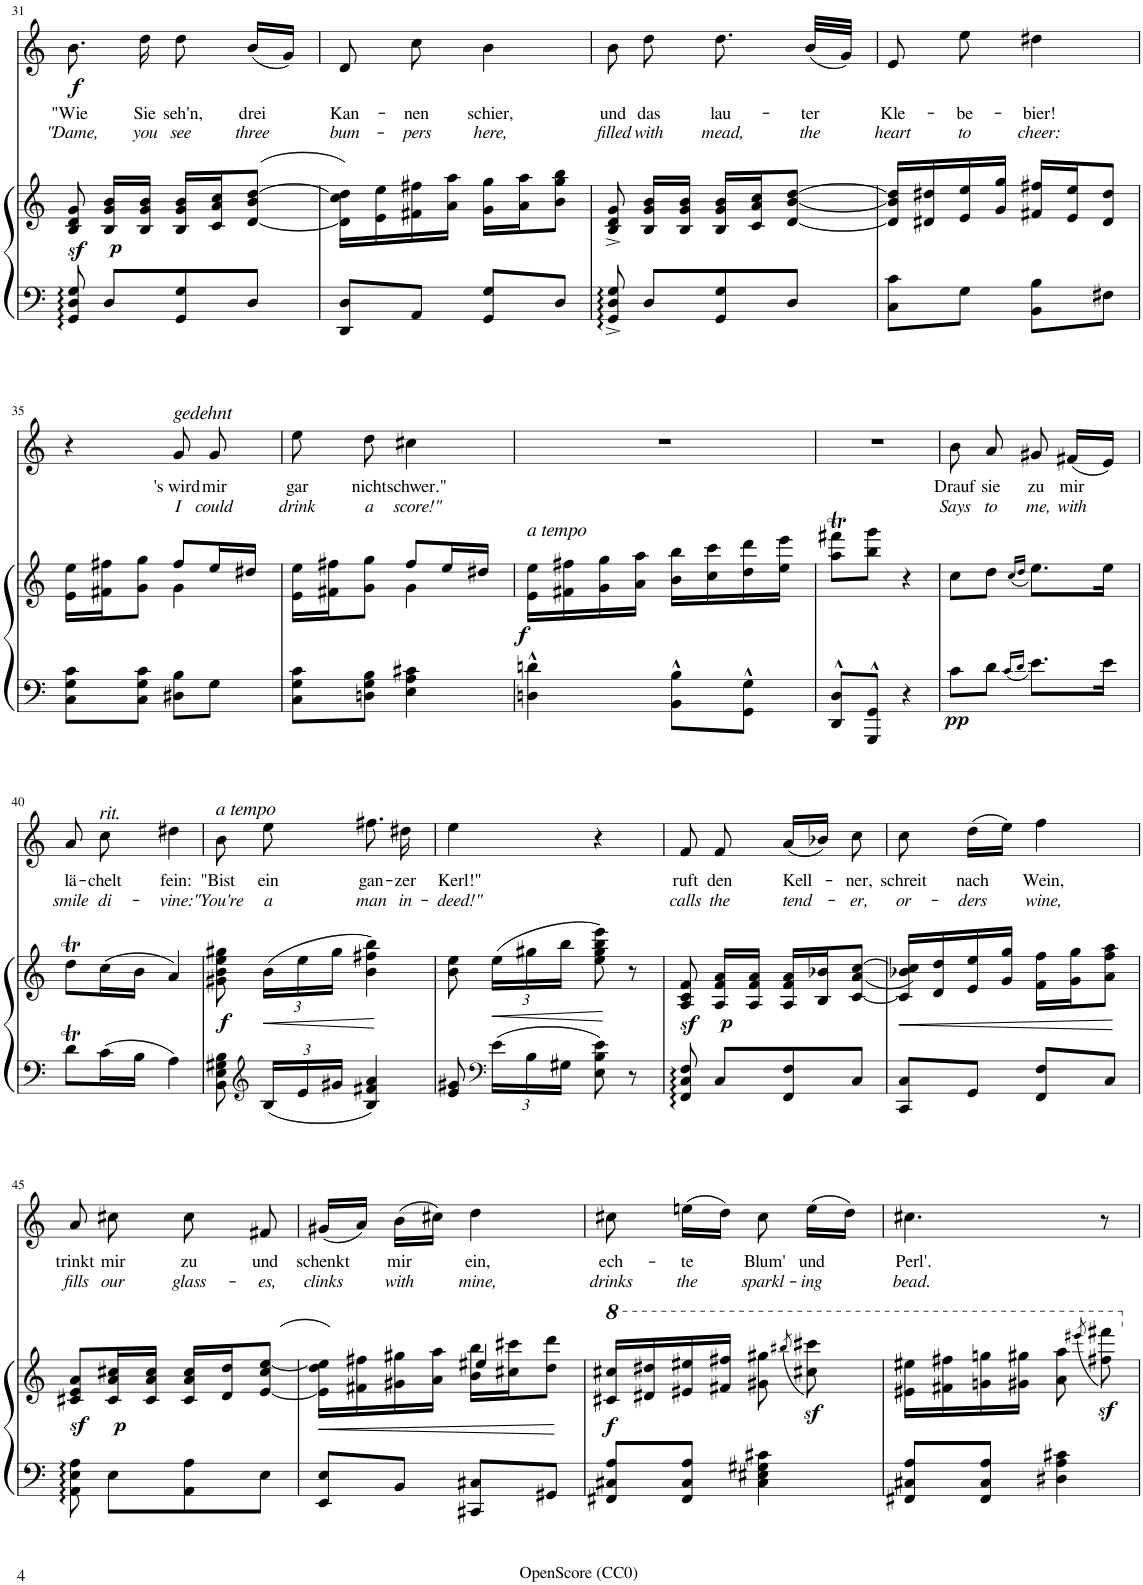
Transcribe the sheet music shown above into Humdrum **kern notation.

**kern	**kern	**dynam	**kern	**text	**text	**dynam
*part2	*part2	*part2	*part1	*part1	*part1	*part1
*staff3	*staff2	*staff2/3	*staff1	*staff1	*staff1	*staff1
*I"Piano	*	*	*I"Voice	*	*	*
*I'Pno	*	*	*	*	*	*
!!LO:PB:g=z
*clefF4	*clefG2	*	*clefG2	*	*	*
*k[]	*k[]	*	*k[]	*	*	*
*M4/8	*M4/8	*	*M4/8	*	*	*
=31	=31	=31	=31	=31	=31	=31
!	!	!	!	!LO:LY:b	!LO:LY:b	!LO:DY:b
8GG/ 8D/ 8G/	8B/z< 8d/z< 8g/z<	.	8.b\	"Wie	"Dame,	f
!	!	!LO:DY:b	!	!	!	!
8D/L	16B/ 16g/ 16b/LL	p	.	.	.	.
!	!	!	!	!LO:LY:b	!LO:LY:b	!
.	16B/ 16g/ 16b/JJ	.	16dd\	Sie	you	.
!	!	!	!	!LO:LY:b	!LO:LY:b	!
8GG/ 8G/	16B/ 16g/ 16b/LL	.	8dd\	seh'n,	see	.
.	16c/ 16a/ 16cc/J	.	.	.	.	.
!	!	!	!	!LO:LY:b	!LO:LY:b	!
8D/J	([8d/ 8b/ [8dd/J	.	(16b/LL	drei	three	.
.	.	.	16g/JJ)	.	.	.
=32	=32	=32	=32	=32	=32	=32
!	!	!	!	!LO:LY:b	!LO:LY:b	!
8DD/ 8D/L	16d\] 16cc\ 16dd\]LL)	.	8d/	Kan-	bum-	.
.	16e\ 16ee\	.	.	.	.	.
!	!	!	!	!LO:LY:b	!LO:LY:b	!
8AA/J	16f#X\ 16ff#X\	.	8cc\	-nen	-pers	.
.	16a\ 16aa\JJ	.	.	.	.	.
!	!	!	!	!LO:LY:b	!LO:LY:b	!
8GG/ 8G/L	16g\ 16gg\LL	.	4b\	schier,	here,	.
.	16a\ 16aa\J	.	.	.	.	.
8D/J	8b\ 8gg\ 8bb\J	.	.	.	.	.
=33	=33	=33	=33	=33	=33	=33
!	!	!	!	!LO:LY:b	!LO:LY:b	!
8GG/^ 8D/^ 8G/^	8B/^ 8d/^ 8g/^	.	8b\	und	filled	.
!	!	!	!	!LO:LY:b	!LO:LY:b	!
8D/L	16B/ 16g/ 16b/LL	.	8dd\	das	with	.
.	16B/ 16g/ 16b/JJ	.	.	.	.	.
!	!	!	!	!LO:LY:b	!LO:LY:b	!
8GG/ 8G/	16B/ 16g/ 16b/LL	.	8.dd\	lau-	mead,	.
.	16c/ 16a/ 16cc/J	.	.	.	.	.
8D/J	[8d/ [8b/ [8dd/J	.	.	.	.	.
!	!	!	!	!LO:LY:b	!LO:LY:b	!
.	.	.	(32b/LLL	-ter	the	.
.	.	.	32g/JJJ)	.	.	.
=34	=34	=34	=34	=34	=34	=34
!	!	!	!	!LO:LY:b	!LO:LY:b	!
8C\ 8c\L	16d/] 16b/] 16dd/]LL	.	8e/	Kle-	heart	.
.	16d#X/ 16dd#X/	.	.	.	.	.
!	!	!	!	!LO:LY:b	!LO:LY:b	!
8G\J	16e/ 16ee/	.	8ee\	-be-	to	.
.	16g/ 16gg/JJ	.	.	.	.	.
!	!	!	!	!LO:LY:b	!LO:LY:b	!
8BB\ 8B\L	16f#X/ 16ff#X/LL	.	4dd#X\	-bier!	cheer:	.
.	16e/ 16ee/J	.	.	.	.	.
8F#X\J	8d#/ 8dd#/J	.	.	.	.	.
!!LO:LB:g=z
=35	=35	=35	=35	=35	=35	=35
*	*^	*	*	*	*	*
8C\ 8G\ 8c\L	4ryy	16e\ 16ee\LL	.	4r	.	.	.
.	.	16f#X\ 16ff#X\J	.	.	.	.	.
8C\ 8G\ 8c\J	.	8g\ 8gg\J	.	.	.	.	.
!	!	!	!	!LO:TX:a:i:t=gedehnt	!	!	!
!	!	!	!	!	!LO:LY:b	!LO:LY:b	!
8D#X\ 8B\L	8ff#/L	4g\	.	8g/	's wird	I	.
!	!	!	!	!	!LO:LY:b	!LO:LY:b	!
8G\J	16ee/L	.	.	8g/	mir	could	.
.	16dd#X/JJ	.	.	.	.	.	.
=36	=36	=36	=36	=36	=36	=36	=36
!	!	!	!	!	!LO:LY:b	!LO:LY:b	!
8C\ 8G\ 8c\L	4ryy	16e\ 16ee\LL	.	8ee\	gar	drink	.
.	.	16f#X\ 16ff#X\J	.	.	.	.	.
!	!	!	!	!	!LO:LY:b	!LO:LY:b	!
8Dn\ 8G\ 8B\J	.	8g\ 8gg\J	.	8dd\	nicht	a	.
!	!	!	!	!	!LO:LY:b	!LO:LY:b	!
4E\ 4A\ 4c#X\	8ff#/L	4g\	.	4cc#X,\	schwer."	score!"	.
.	16ee/L	.	.	.	.	.	.
.	16dd#X/JJ	.	.	.	.	.	.
*	*v	*v	*	*	*	*	*
=37	=37	=37	=37	=37	=37	=37
!	!	!	!LO:TX:b:i:t=a tempo	!	!	!
!	!	!LO:DY:b	!	!	!	!
4Dn\^^ 4dn\^^	16e\ 16ee\LL	f	2r	.	.	.
.	16f#X\ 16ff#X\	.	.	.	.	.
.	16g\ 16gg\	.	.	.	.	.
.	16a\ 16aa\JJ	.	.	.	.	.
8BB\^^ 8B\^^L	16b\ 16bb\LL	.	.	.	.	.
.	16cc\ 16ccc\	.	.	.	.	.
8GG\^^ 8G\^^J	16dd\ 16ddd\	.	.	.	.	.
.	16ee\ 16eee\JJ	.	.	.	.	.
=38	=38	=38	=38	=38	=38	=38
8DD/^^ 8D/^^L	8aa\T 8fff#X\TL	.	2r	.	.	.
8GGG/^^ 8GG/^^J	8bb\ 8ggg\J	.	.	.	.	.
4r	4r	.	.	.	.	.
=39	=39	=39	=39	=39	=39	=39
!	!	!LO:DY:b=2	!	!LO:LY:b	!LO:LY:b	!
8c\L	8cc\L	pp	8b\	Drauf	Says	.
!	!	!	!	!LO:LY:b	!LO:LY:b	!
8d\J	8dd\J	.	8a/	sie	to	.
16qc/LL	(16qcc/LL	.	.	.	.	.
16qd/JJ	16qdd/JJ	.	.	.	.	.
!	!	!	!	!LO:LY:b	!LO:LY:b	!
8.e\L	8.ee\L)	.	8g#X/	zu	me,	.
!	!	!	!	!LO:LY:b	!LO:LY:b	!
.	.	.	(16f#X/LL	mir	with	.
16e\Jk	16ee\Jk	.	16e/JJ)	.	.	.
!!LO:LB:g=z
=40	=40	=40	=40	=40	=40	=40
!	!	!	!	!LO:LY:b	!LO:LY:b	!
8dT\L	8ddT\L	.	8a/	lä-	smile	.
!	!	!	!LO:TX:a:i:t=rit.	!	!	!
!	!	!	!	!LO:LY:b	!LO:LY:b	!
16c\L	(16cc\L	.	8cc\	-chelt	di-	.
16B\JJ	16b\JJ	.	.	.	.	.
!	!	!	!	!LO:LY:b	!LO:LY:b	!
4A\	4a/)	.	4dd#X\	fein:	-vine:	.
=41	=41	=41	=41	=41	=41	=41
!	!	!	!LO:TX:a:i:t=a tempo	!	!	!
!	!	!LO:DY:b	!	!LO:LY:b	!LO:LY:b	!
8BB\ 8E\ 8G#X\ 8B\	8g#X\ 8b\ 8ee\ 8gg#X\	f	8b\	"Bist	"You're	.
*clefG2	*	*	*	*	*	*
*Xbrackettup	*Xbrackettup	*	*	*	*	*
!	!	!LO:HP:b	!	!LO:LY:b	!LO:LY:b	!
24B/LL	(24b\LL	<	8ee\	ein	a	.
24e/	24ee\	.	.	.	.	.
24g#X/JJ	24gg#\JJ	.	.	.	.	.
!	!	!	!	!LO:LY:b	!LO:LY:b	!
4B/ 4f#X/ 4a/	4b\ 4ff#X\ 4bb\)	[	8.ff#X\	gan-	man	.
!	!	!	!	!LO:LY:b	!LO:LY:b	!
.	.	.	16dd#X\	-zer	in-	.
=42	=42	=42	=42	=42	=42	=42
!	!	!	!	!LO:LY:b	!LO:LY:b	!
8e/ 8g#X/	8b\ 8ee\	.	4ee\	Kerl!"	-deed!"	.
*clefF4	*	*	*	*	*	*
!	!	!LO:HP:b	!	!	!	!
24e\LL	(24ee\LL	<	.	.	.	.
24B\	24gg#X\	.	.	.	.	.
24G#X\JJ	24bb\JJ	.	.	.	.	.
8E\ 8B\ 8e\	8ee\ 8gg#\ 8bb\ 8eee\)	[	4r	.	.	.
8r	8r	.	.	.	.	.
=43	=43	=43	=43	=43	=43	=43
!	!	!	!	!LO:LY:b	!LO:LY:b	!
8FF/ 8C/ 8F/	8A/z< 8c/z< 8f/z<	.	8f/	ruft	calls	.
!	!	!LO:DY:b	!	!LO:LY:b	!LO:LY:b	!
8C/L	16A/ 16f/ 16a/LL	p	8f/	den	the	.
.	16A/ 16f/ 16a/JJ	.	.	.	.	.
!	!	!	!	!LO:LY:b	!LO:LY:b	!
8FF/ 8F/	16A/ 16f/ 16a/LL	.	(16a/LL	Kell-	tend-	.
.	16B/ 16b-X/J	.	16b-X/JJ)	.	.	.
!	!	!	!	!LO:LY:b	!LO:LY:b	!
8C/J	([8c/ 8a/ [8cc/J	.	8cc\	-ner,	-er,	.
=44	=44	=44	=44	=44	=44	=44
!	!	!LO:HP:b	!	!LO:LY:b	!LO:LY:b	!
8CC/ 8C/L	16c/] 16b-X/ 16cc/]LL)	<	8cc\	schreit	or-	.
.	16d/ 16dd/	.	.	.	.	.
!	!	!	!	!LO:LY:b	!LO:LY:b	!
8GG/J	16e/ 16ee/	.	(16dd\LL	nach	-ders	.
.	16g/ 16gg/JJ	.	16ee\JJ)	.	.	.
!	!	!	!	!LO:LY:b	!LO:LY:b	!
8FF/ 8F/L	16f\ 16ff\LL	.	4ff\	Wein,	wine,	.
.	16g\ 16gg\J	.	.	.	.	.
8C/J	8a\ 8ff\ 8aa\J	[	.	.	.	.
!!LO:LB:g=z
=45	=45	=45	=45	=45	=45	=45
!	!	!	!	!LO:LY:b	!LO:LY:b	!
8AA\ 8E\ 8A\	8c#X/z< 8e/z< 8a/z<L	.	8a/	trinkt	fills	.
!	!	!LO:DY:b	!	!LO:LY:b	!LO:LY:b	!
8E\L	16c#/ 16a/ 16cc#X/L	p	8cc#X\	mir	our	.
.	16c#/ 16a/ 16cc#/JJ	.	.	.	.	.
!	!	!	!	!LO:LY:b	!LO:LY:b	!
8AA\ 8A\	16c#/ 16a/ 16cc#/LL	.	8cc#\	zu	glass-	.
.	16d/ 16dd/J	.	.	.	.	.
!	!	!	!	!LO:LY:b	!LO:LY:b	!
8E\J	([8e/ 8cc#/ [8ee/J	.	8f#X/	und	-es,	.
=46	=46	=46	=46	=46	=46	=46
!	!	!LO:HP:b	!	!LO:LY:b	!LO:LY:b	!
*	*^	*	*	*	*	*
8EE/ 8E/L	4ryy)	16e\] 16dd\ 16ee\]LL	<	(16g#X/LL	schenkt	clinks	.
.	.	16f#X\ 16ff#X\	.	16a/JJ)	.	.	.
!	!	!	!	!	!LO:LY:b	!LO:LY:b	!
8BB/J	.	16g#X\ 16gg#X\	.	(16b\LL	mir	with	.
.	.	16a\ 16aa\JJ	.	16cc#X\JJ)	.	.	.
!	!	!	!	!	!LO:LY:b	!LO:LY:b	!
8CC#X/ 8C#X/L	4ee#X/	16b\ 16bb\LL	.	4dd\	ein,	mine,	.
.	.	16cc#X\ 16ccc#X\J	.	.	.	.	.
8GG#X/J	.	8dd\ 8ddd\J	[	.	.	.	.
*	*v	*v	*	*	*	*	*
=47	=47	=47	=47	=47	=47	=47
*	*8va	*	*	*	*	*
*	*^	*	*	*	*	*
!	!	!	!LO:DY:b	!	!LO:LY:b	!LO:LY:b	!
*	*v	*v	*	*	*	*	*
8FF#X/ 8C#X/ 8A/L	16cc#X/ 16ccc#X/LL	f	8cc#X\	ech-	drinks	.
.	16dd#X/ 16ddd#X/	.	.	.	.	.
!	!	!	!	!LO:LY:b	!LO:LY:b	!
8FF#/ 8C#/ 8A/J	16ee#X/ 16eee#X/	.	(16een\LL	-te	the	.
.	16ff#X/ 16fff#X/JJ	.	16dd\JJ)	.	.	.
!	!	!	!	!LO:LY:b	!LO:LY:b	!
4C#\ 4E#X\ 4G#X\ 4c#X\	8gg#X\ 8ggg#X\	.	8cc#\	Blum'	sparkl-	.
.	(8qbbb#X/	.	.	.	.	.
!	!	!	!	!LO:LY:b	!LO:LY:b	!
.	8ccc#X\z< 8cccc#X\z<)	.	(16ee\LL	und	-ing	.
.	.	.	16dd\JJ)	.	.	.
=48	=48	=48	=48	=48	=48	=48
!	!	!	!	!LO:LY:b	!LO:LY:b	!
8FF#X/ 8C#X/ 8A/L	16ee#X\ 16eee#X\LL	.	4.cc#X\	Perl'.	bead.	.
.	16ff#X\ 16fff#X\	.	.	.	.	.
8FF#/ 8C#/ 8A/J	16ggn\ 16gggn\	.	.	.	.	.
.	16gg#X\ 16ggg#X\JJ	.	.	.	.	.
4D#X\ 4A\ 4c#X\	8aa\ 8aaa\	.	.	.	.	.
.	(8qeeee#X/	.	.	.	.	.
.	8fff#X\z< 8ffff#X\z<)	.	8r	.	.	.
*	*X8va	*	*	*	*	*
=	=	=	=	=	=	=
*-	*-	*-	*-	*-	*-	*-
